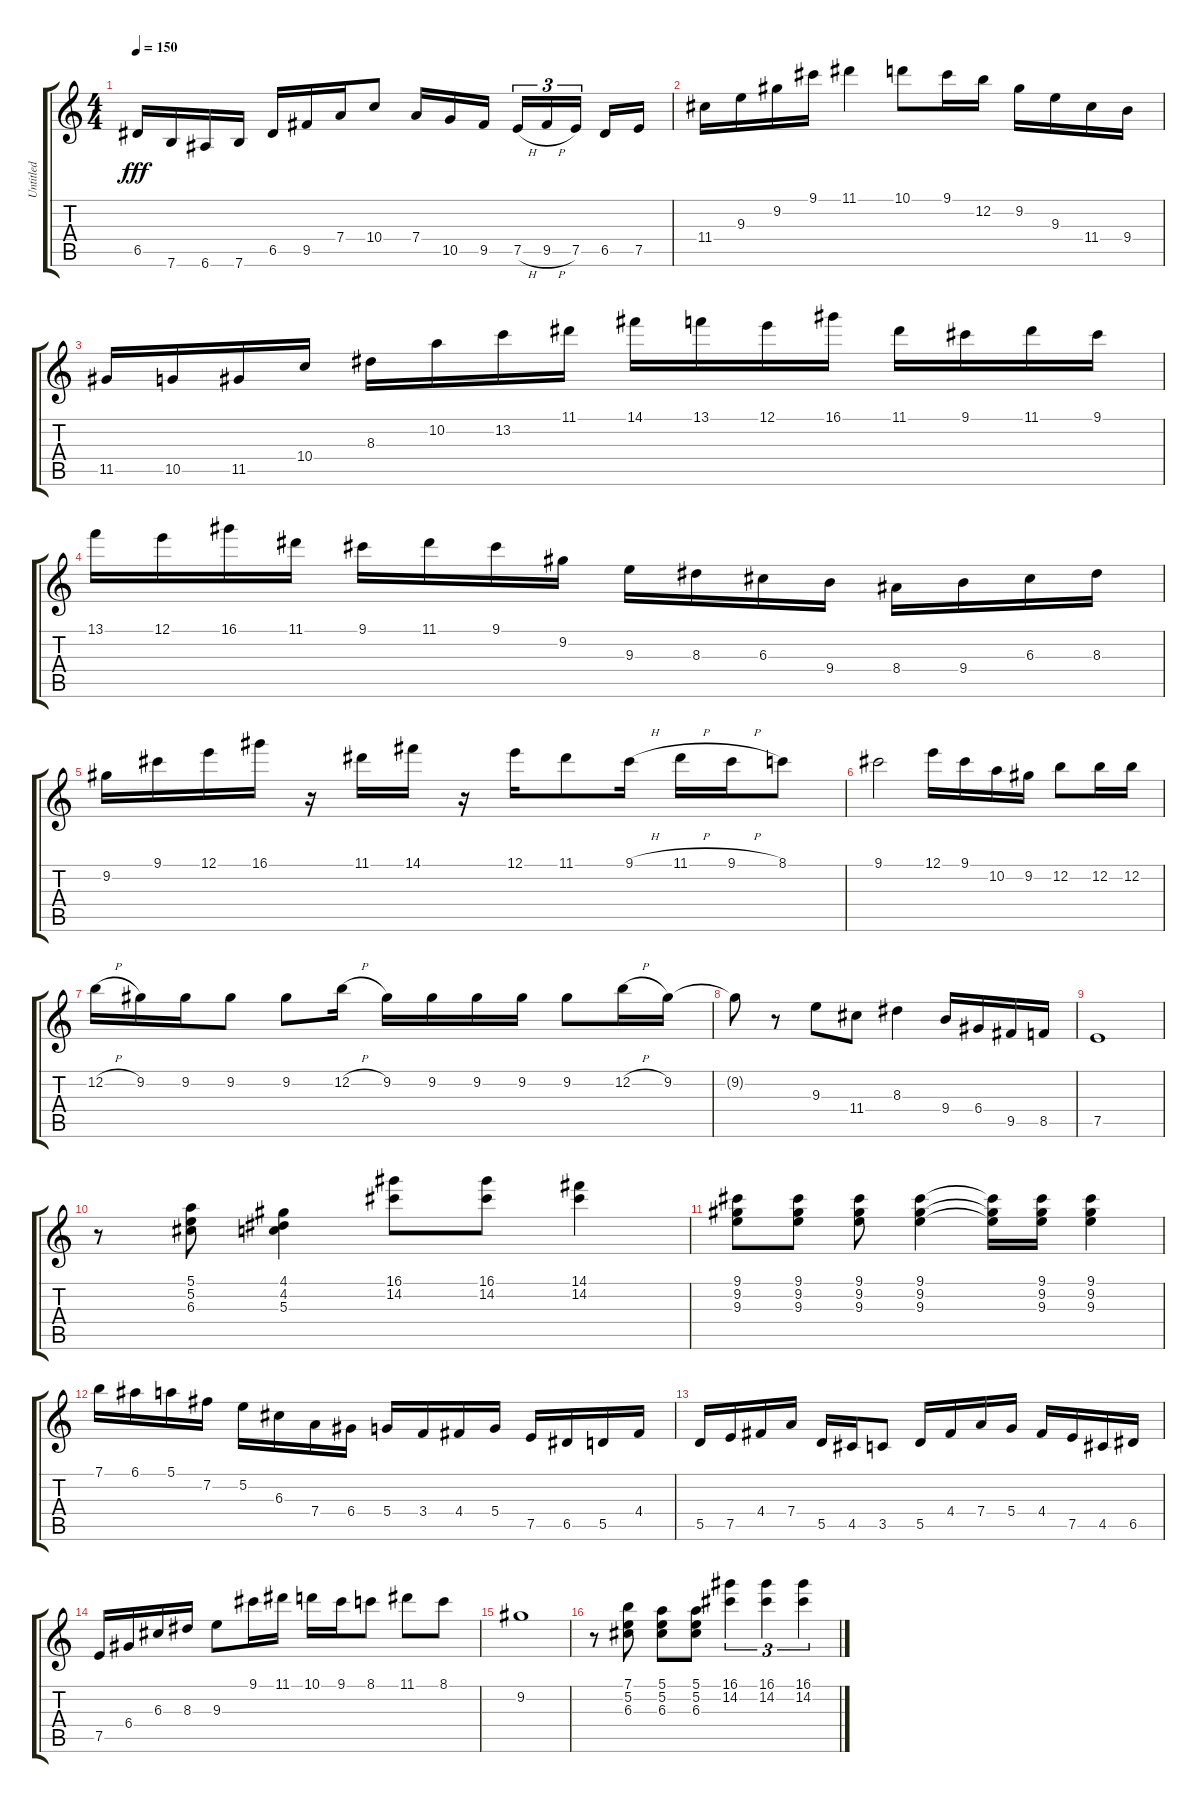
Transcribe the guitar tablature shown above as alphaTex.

\track ("Untitled" "Untitled") {instrument acousticguitarsteel}
\staff {score tabs}
\tuning (E4 B3 G3 D3 A2 E2) {hide}
\ts (4 4)
\tempo 150
\clef g2
\ks c
6.5.16{dy fff} 7.6.16 6.6.16 7.6.16 6.5.16 9.5.16 7.4.16 10.4.8 7.4.16 10.5.16 9.5.16 7.5{h}.16{tu (3 2)} 9.5{h}.16{tu (3 2)} 7.5.16{tu (3 2) beam splitsecondary} 6.5.16 7.5.16 |
11.4.16 9.3.16 9.2.16 9.1.16 11.1.4 10.1.8 9.1.16 12.2.16 9.2.16 9.3.16 11.4.16 9.4.16 |
11.5.16 10.5.16 11.5.16 10.4.16 8.3.16 10.2.16 13.2.16 11.1.16 14.1.16 13.1.16 12.1.16 16.1.16 11.1.16 9.1.16 11.1.16 9.1.16 |
13.1.16 12.1.16 16.1.16 11.1.16 9.1.16 11.1.16 9.1.16 9.2.16 9.3.16 8.3.16 6.3.16 9.4.16 8.4.16 9.4.16 6.3.16 8.3.16 |
9.2.16 9.1.16 12.1.16 16.1.16 r.16 11.1.16 14.1.16 r.16 12.1.16 11.1.8 9.1{h}.16 11.1{h}.16 9.1{h}.16 8.1.8 |
9.1.2 12.1.16 9.1.16 10.2.16 9.2.16 12.2.8 12.2.16 12.2.16 |
12.2{h}.16 9.2.16 9.2.16 9.2.8 9.2.8 12.2{h}.16 9.2.16 9.2.16 9.2.16 9.2.16 9.2.8 12.2{h}.16 9.2.16 |
9.2{t}.8 r.8 9.3.8 11.4.8 8.3.4 9.4.16 6.4.16 9.5.16 8.5.16 |
7.5.1 |
r.8 (5.1 5.2 6.3).8 (4.1 4.2 5.3).4 (16.1 14.2).8 (16.1 14.2).8 (14.1 14.2).4 |
(9.1 9.2 9.3).8 (9.1 9.2 9.3).8 (9.1 9.2 9.3).8 (9.1 9.2 9.3).4 (9.1{t} 9.2{t} 9.3{t}).16 (9.1 9.2 9.3).16 (9.1 9.2 9.3).4 |
7.1.16 6.1.16 5.1.16 7.2.16 5.2.16 6.3.16 7.4.16 6.4.16 5.4.16 3.4.16 4.4.16 5.4.16 7.5.16 6.5.16 5.5.16 4.4.16 |
5.5.16 7.5.16 4.4.16 7.4.16 5.5.16 4.5.16 3.5.8 5.5.16 4.4.16 7.4.16 5.4.16 4.4.16 7.5.16 4.5.16 6.5.16 |
7.5.16 6.4.16 6.3.16 8.3.16 9.3.8 9.1.16 11.1.16 10.1.16 9.1.16 8.1.8 11.1.8 8.1.8 |
9.2.1 |
r.8 (7.1 5.2 6.3).8 (5.1 5.2 6.3).8 (5.1 5.2 6.3).8 (16.1 14.2).4{tu (3 2)} (16.1 14.2).4{tu (3 2)} (16.1 14.2).4{tu (3 2)}
